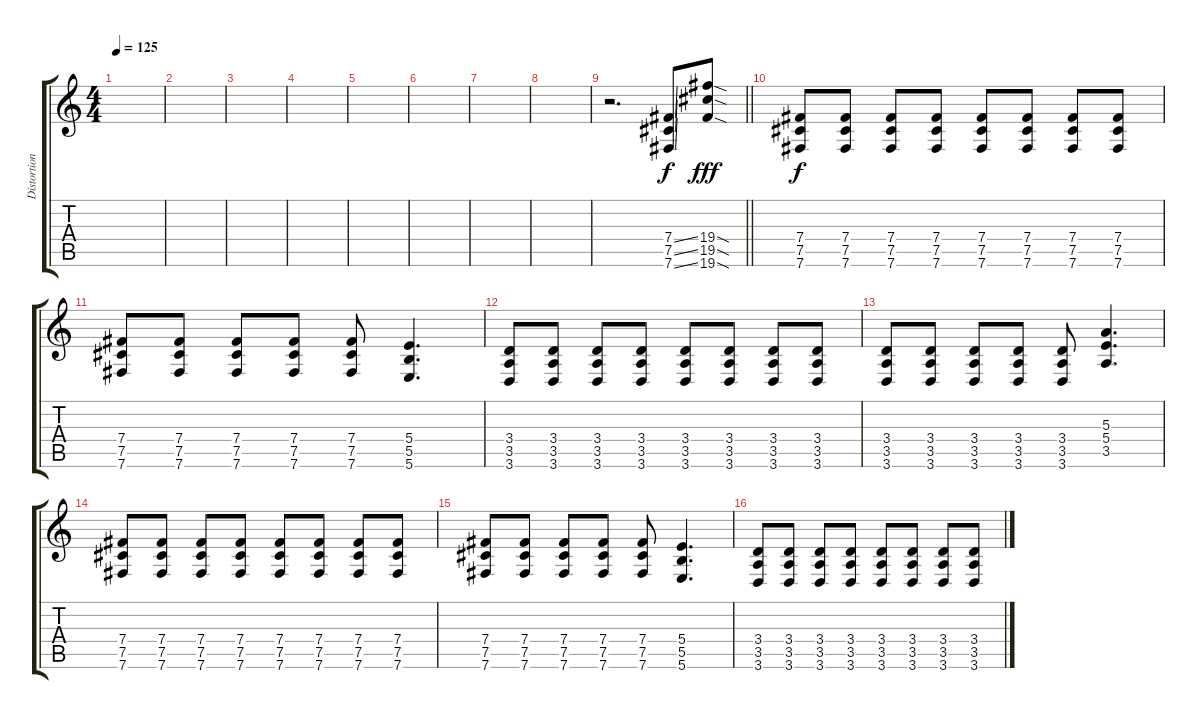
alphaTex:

\track ("Distortion 02" "Distortion") {instrument overdrivenguitar}
\staff {score tabs}
\tuning (Db4 Ab3 E3 B2 Gb2 B1) {hide}
\ts (4 4)
\tempo 125
\clef g2
\ks c
|
|
|
|
|
|
|
|
\barLineRight lightlight
r.2{d} (7.4{ss} 7.5{ss} 7.6{ss}).8 (19.4{sod} 19.5{sod} 19.6{sod}).8{dy fff} |
(7.4 7.5 7.6).8{dy f} (7.4 7.5 7.6).8 (7.4 7.5 7.6).8 (7.4 7.5 7.6).8 (7.4 7.5 7.6).8 (7.4 7.5 7.6).8 (7.4 7.5 7.6).8 (7.4 7.5 7.6).8 |
(7.4 7.5 7.6).8 (7.4 7.5 7.6).8 (7.4 7.5 7.6).8 (7.4 7.5 7.6).8 (7.4 7.5 7.6).8 (5.4 5.5 5.6).4{d} |
(3.4 3.5 3.6).8 (3.4 3.5 3.6).8 (3.4 3.5 3.6).8 (3.4 3.5 3.6).8 (3.4 3.5 3.6).8 (3.4 3.5 3.6).8 (3.4 3.5 3.6).8 (3.4 3.5 3.6).8 |
(3.4 3.5 3.6).8 (3.4 3.5 3.6).8 (3.4 3.5 3.6).8 (3.4 3.5 3.6).8 (3.4 3.5 3.6).8 (5.3 5.4 3.5).4{d} |
(7.4 7.5 7.6).8 (7.4 7.5 7.6).8 (7.4 7.5 7.6).8 (7.4 7.5 7.6).8 (7.4 7.5 7.6).8 (7.4 7.5 7.6).8 (7.4 7.5 7.6).8 (7.4 7.5 7.6).8 |
(7.4 7.5 7.6).8 (7.4 7.5 7.6).8 (7.4 7.5 7.6).8 (7.4 7.5 7.6).8 (7.4 7.5 7.6).8 (5.4 5.5 5.6).4{d} |
(3.4 3.5 3.6).8 (3.4 3.5 3.6).8 (3.4 3.5 3.6).8 (3.4 3.5 3.6).8 (3.4 3.5 3.6).8 (3.4 3.5 3.6).8 (3.4 3.5 3.6).8 (3.4 3.5 3.6).8
